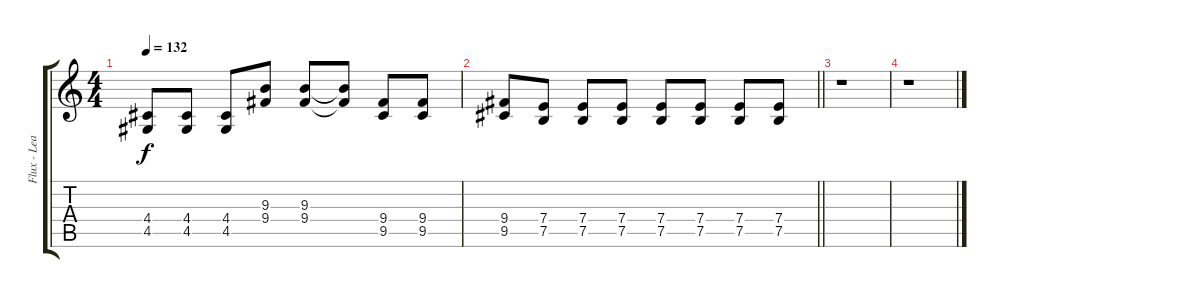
\track ("Flux - Lead Guitar" "Flux - Lea") {instrument distortionguitar}
\staff {score tabs}
\tuning (B3 Gb3 D3 A2 E2 B1) {hide}
\ts (4 4)
\tempo 132
\clef g2
\ks c
(4.4 4.5).8{dy f} (4.4 4.5).8 (4.4 4.5).8 (9.3 9.4).8 (9.3 9.4).8 (9.3{t} 9.4{t}).8 (9.4 9.5).8 (9.4 9.5).8 |
\barLineRight lightlight
(9.4 9.5).8 (7.4 7.5).8 (7.4 7.5).8 (7.4 7.5).8 (7.4 7.5).8 (7.4 7.5).8 (7.4 7.5).8 (7.4 7.5).8 |
r.1 |
r.1
